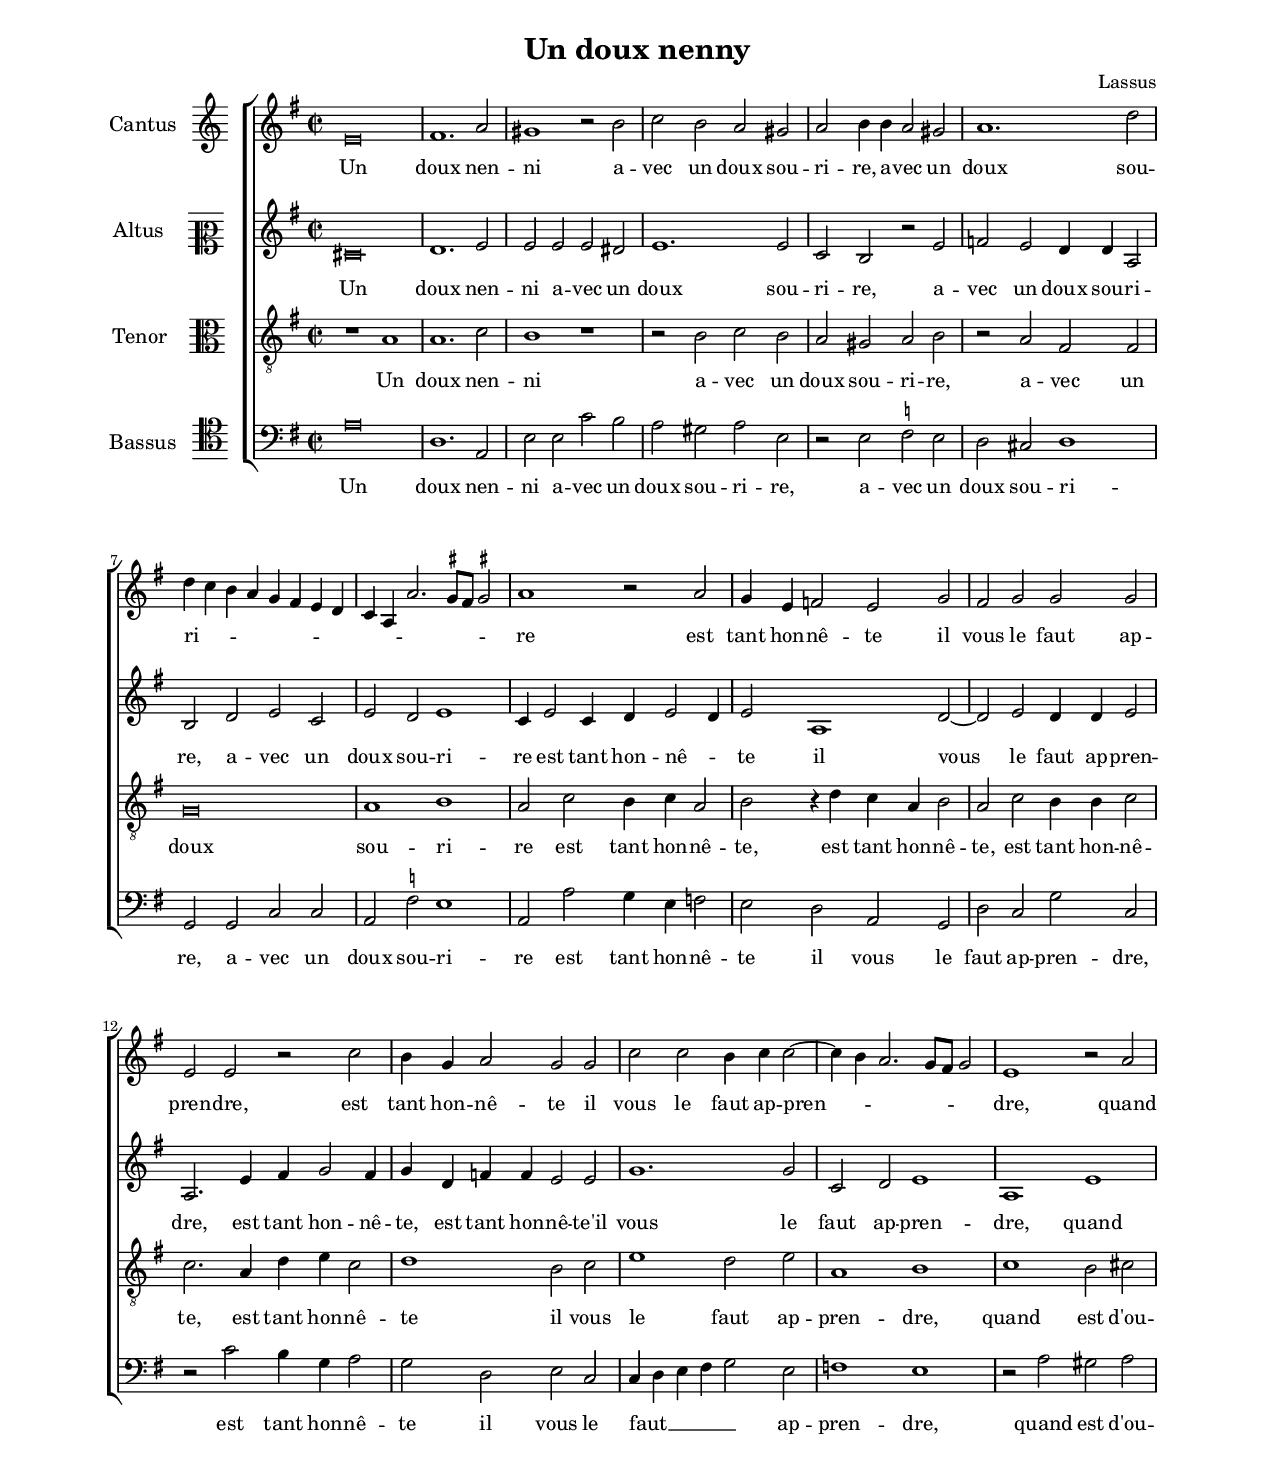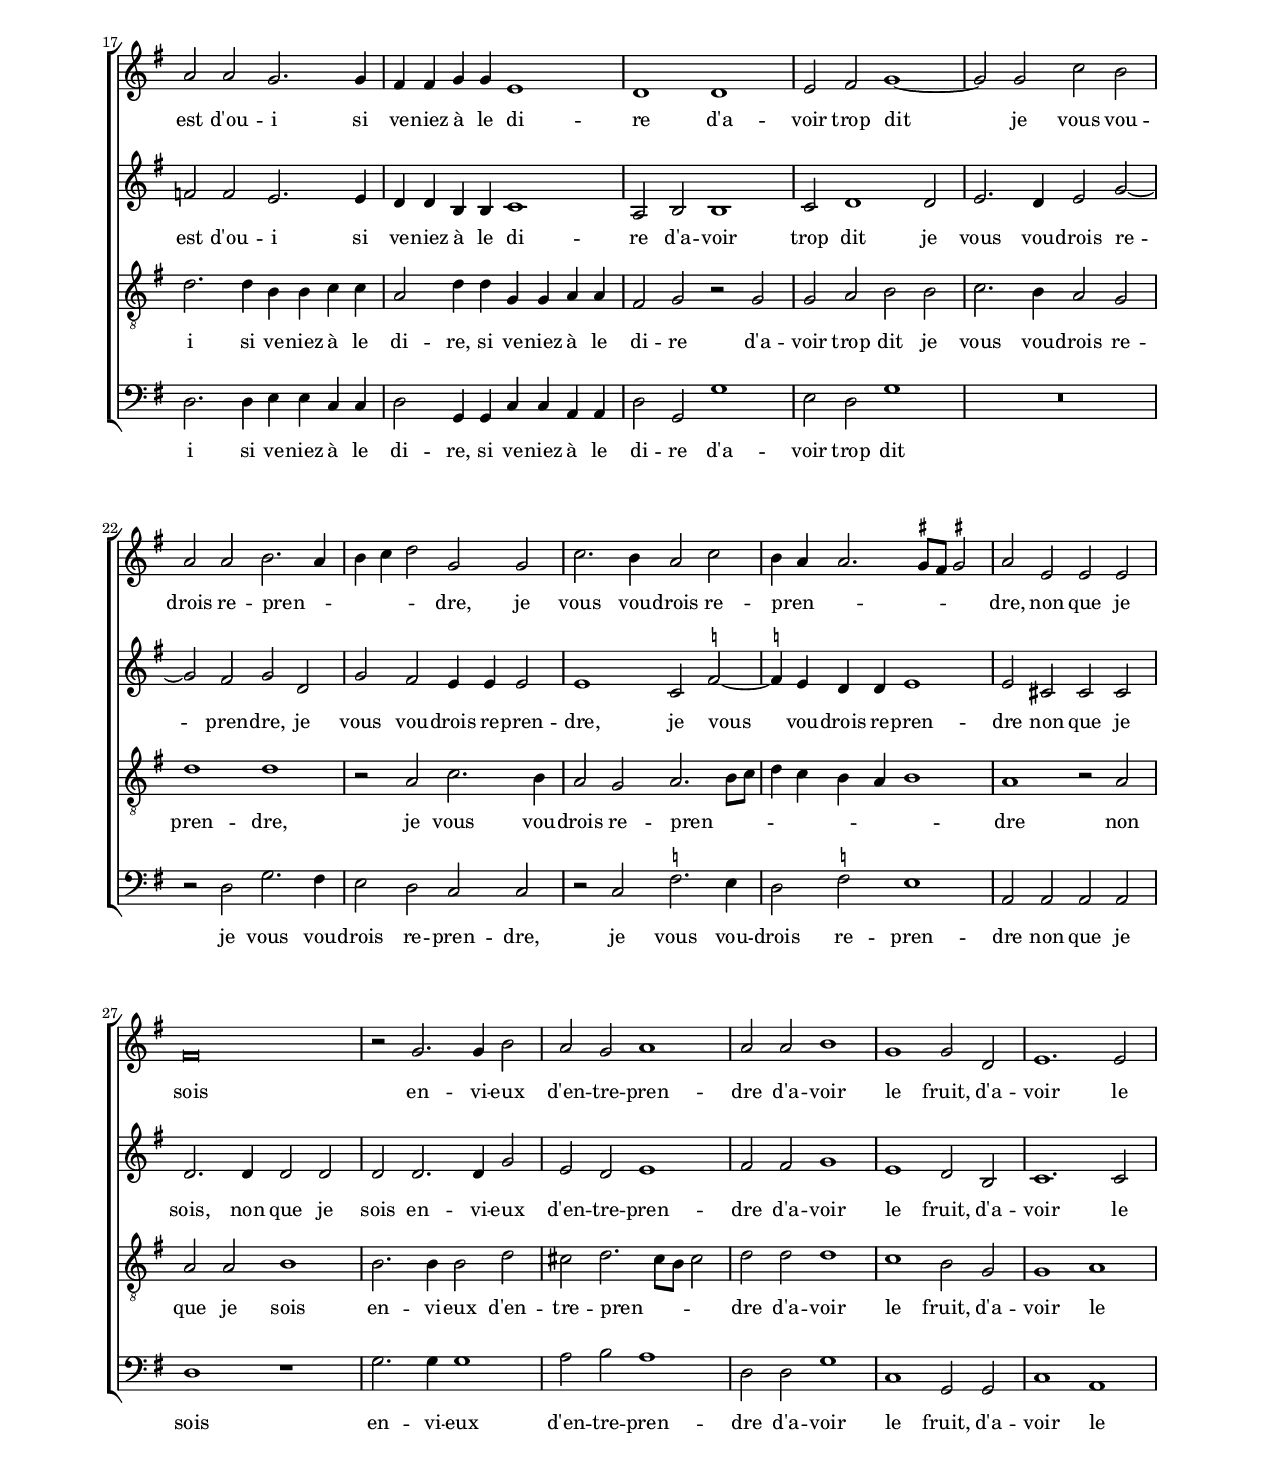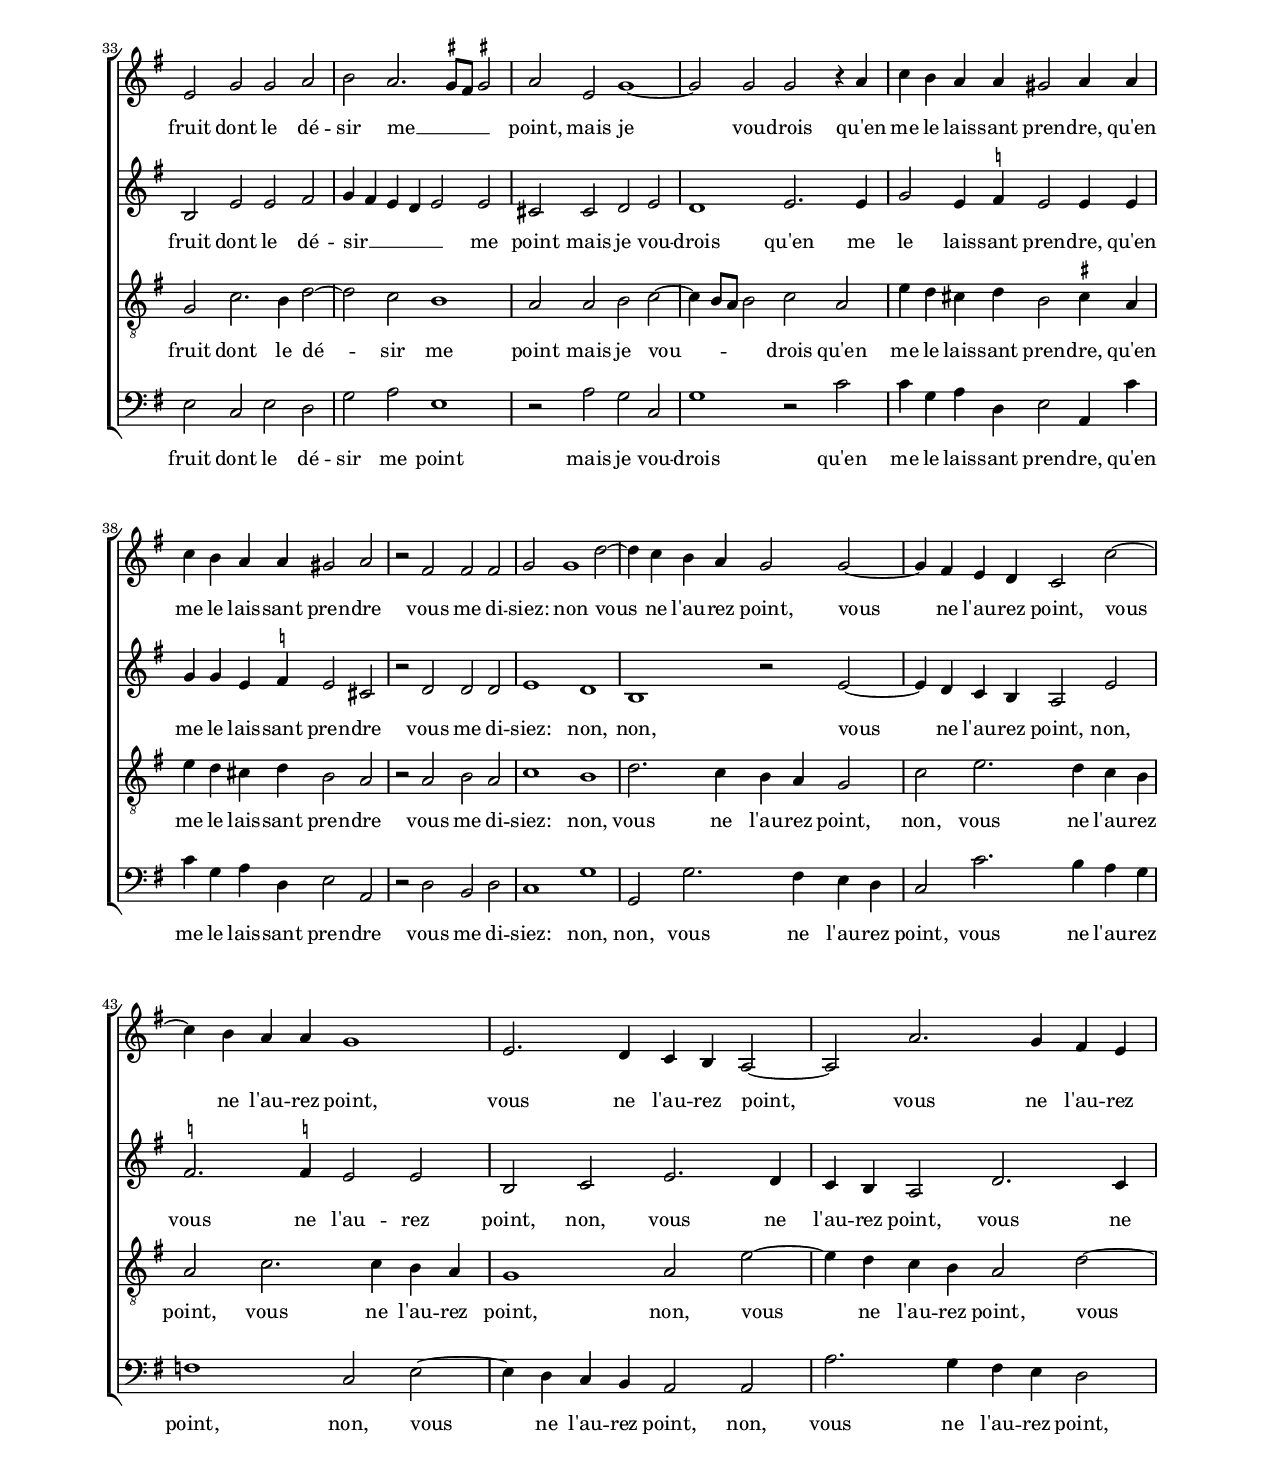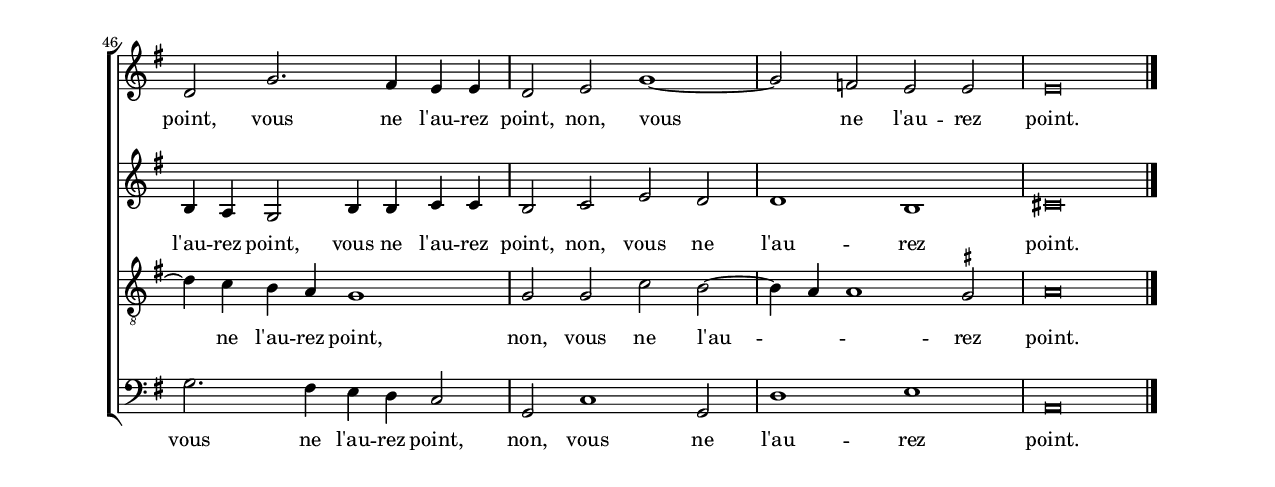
\header
{
  title="Un doux nenny"
  composer="Lassus"
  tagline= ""
}

\version "2.18.2"
\include "deutsch.ly"
#(set-global-staff-size 16)
#(set-default-paper-size "letter")
#(ly:set-option 'point-and-click #f)

	
global = {
	\key c \major
	\time 2/2 \set Score.measureLength = #(ly:make-moment 2/1)
	}

	ficta = { \once \set suggestAccidentals = ##t }
	
	forget = #(define-music-function (parser location music) (ly:music?) #{
		\accidentalStyle forget
		$music
		\accidentalStyle default
		#})
	
	m = \melisma
	me = \melismaEnd


\paper
	{
	top-margin = 2 \cm
	bottom-margin = 2 \cm
	left-margin = 2 \cm
	right-margin = 2 \cm
	ragged-bottom = ##f
	ragged-last-bottom = ##t
	print-page-number = ##f
	system-system-spacing = #'((basic-distance . 18) (minimum-distance . 14) (padding . 6) (strechability . 250))
%	systems-per-page = 3
%	min-systems-per-page = 3
%	oddHeaderMarkup = \markup { \fill-line { \null \null \column \right-align { \fontsize #1 \fromproperty #'page:page-number-string \null } } }
%	evenHeaderMarkup = \markup { \column \right-align { \fontsize #1 \fromproperty #'page:page-number-string \null } }
	}


incipitcantus = \markup { \score {
	{
	\set Staff.instrumentName = \markup { \fontsize #1 "Cantus" }
	\key c \major
	\clef violin
	s4 \bar ""
	}
	\layout  {
	raggedright = ##t
	indent = 1.6 \cm
	line-width = 2.2\cm
	\context { \Staff \remove Time_signature_engraver }
	\override Staff.Clef.Y-extent = #'(0 . 0)
	}} \hspace #1 }
	
      
incipitaltus = \markup { \score {
	{
	\set Staff.instrumentName = \markup { \fontsize #1 "Altus" }
	\key c \major
	\clef mezzosoprano
	s4 \bar ""
	}
	\layout  {
	raggedright = ##t
	indent = 1.6 \cm
	line-width = 2.2\cm
	\context { \Staff \remove Time_signature_engraver }
	\override Staff.Clef.Y-extent = #'(0 . 0)
	}} \hspace #1 }


incipittenor = \markup { \score {
	{
	\set Staff.instrumentName = \markup { \fontsize #1 "Tenor" }
	\key c \major
	\clef alto
	s4 \bar ""
	}
	\layout  {
	raggedright = ##t
	indent = 1.6 \cm
	line-width = 2.2\cm
	\context { \Staff \remove Time_signature_engraver }
	\override Staff.Clef.Y-extent = #'(0 . 0)
	}} \hspace #1 }


incipitbassus = \markup { \score {
	{
	\set Staff.instrumentName = \markup { \fontsize #1 "Bassus" }
	\key c \major
	\clef tenor
	s4 \bar ""
	}
	\layout  {
	raggedright = ##t
	indent = 1.6 \cm
	line-width = 2.2\cm
	\context { \Staff \remove Time_signature_engraver }
	\override Staff.Clef.Y-extent = #'(0 . 0)
	}} \hspace #1 }


cantus =  \relative c''
	{
	a\breve
	h1. d2
	cis1 r2 e
	f2 e d cis
%5
	d2 e4 e d2 cis |
	d1. g2
	g4 f e d c h a g
	f4 d d'2. \ficta cis8 h \ficta cis!2
	d1 r2 d
%10
	c4 a b2 a c |
	h2 c c c
	a2 a r2 f'
	e4 c d2 c c
	f2 f e4 f f2~
%15
	f4 e d2. c8 h c2 |
	a1 r2 d
	d2 d c2. c4
	h4 h c c a1
	g1 g
%20
	a2 h c1~ |
	c2 c f e
	d2 d e2. d4
	e4 f g2 c, c
	f2. e4 d2 f
%25
	e4 d d2. \ficta cis8 h \ficta cis!2 |
	d2 a a a
	h\breve
	r2 c2. c4 e2
	d2 c d1
%30
	d2 d e1 |
	c1 c2 g
	a1. a2
	a2 c c d
	e2 d2. \ficta cis8 h \ficta cis!2
%35
	d2 a c1~ |
	c2 c c r4 d
	f4 e d d cis2 d4 d
	f4 e d d cis2 d
	r2 h h h
%40
	c2 c1 g'2~ |
	g4 f e d c2 c~
	c4 h a g f2 f'~
	f4 e d d c1
	a2. g4 f e d2~
%45
	d2 d'2. c4 h a |
	g2 c2. h4 a a
	g2 a c1~
	c2 b a a
	a\breve \bar "|." |
	}


altus =  \relative c'
        {
	fis\breve
	g1. a2
	a2 a a gis
	a1. a2
%5
	f2 e r a |
	b2 a g4 g d2
	e2 g a f
	a2 g a1
	f4 a2 f4 g a2 g4
%10
	a2 d,1 g2~ |
	g2 a g4 g a2
	d,2. a'4 h4 c2 h4
	c4 g b b a2 a
	c1. c2
%15
	f,2 g a1 |
	d,1 a'
	b2 b a2. a4
	g4 g e e f1
	d2 e e1
%20
	f2 g1 g2 |
	a2. g4 a2 c~
	c2 h c g
	c2 h a4 a a2
	a1 f2 \ficta b~
%25
	\ficta b!4 a g g a1 |
	a2 fis fis fis
	g2. g4 g2 g
	g2 g2. g4 c2
	a2 g a1
%30
	h2 h c1 |
	a1 g2 e
	f1. f2
	e2 a a h
	c4 h a g a2 a
%35
	fis2 fis g a |
	g1 a2. a4
	c2 a4 \ficta b a2 a4 a
	c4 c a \ficta b a2 fis
	r2 g g g
%40
	a1 g |
	e1 r2 a~
	a4 g f e d2 a'
	\ficta b2. \ficta b!4 a2 a
	e2 f a2. g4
%45
	f4 e d2 g2. f4 |
	e4 d c2 e4 e f f
	e2 f a g
	g1 e
	fis\breve |
	}


tenor =  \relative c'
	{
	r1 d
	d1. f2
	e1 r
	r2 e f e
%5
	d2 cis d e |
	r2 d h h
	c\breve
	d1 e
	d2 f e4 f d2
%10
	e2 r4 g f4 d e2 |
	d2 f e4 e f2
	f2. d4 g a f2
	g1 e2 f
	a1 g2 a
%15
	d,1 e |
	f1 e2 fis
	g2. g4 e e f f
	d2 g4 g c, c d d
	h2 c r c
%20
	c2 d e e |
	f2. e4 d2 c
	g'1 g
	r2 d f2. e4
	d2 c d2. e8 f
%25
	g4 f e d e1 |
	d1 r2 d
	d2 d e1
	e2. e4 e2 g
	fis2 g2. fis8 e fis2
%30
	g2 g g1 |
	f1 e2 c
	c1 d
	c2 f2. e4 g2~
	g2 f e1
%35
	d2 d e f~ |
	f4 e8 d e2 f d
	a'4 g fis g e2 \ficta fis!4 d
	a'4 g fis g e2 d
	r2 d e d
%40
	f1 e |
	g2. f4 e d c2
	f2 a2. g4 f e
	d2 f2. f4 e d
	c1 d2 a'~
%45
	a4 g f e d2 g~ |
	g4 f e d c1
	c2 c f e~
	e4 d d1 \ficta cis2
	d\breve |
	}


bassus  =  \relative c
	{
	d'\breve
	g,1. d2
	a'2 a f' e
	d2 cis d a
%5
	r2 a \ficta b a |
	g2 fis g1
	c,2 c f f
	d2 \ficta b' a1
	d,2 d' c4 a b2
%10
	a2 g d c |
	g'2 f c' f,
	r2 f' e4 c d2
	c2 g a f
	f4 g a h c2 a
%15
	b1 a |
	r2 d cis d
	g,2. g4 a a f f
	g2 c,4 c f f d d
	g2 c, c'1
%20
	a2 g c1 |
	R\breve
	r2 g c2. h4
	a2 g f f
	r2 f \ficta b2. a4
%25
	g2 \ficta b a1 |
	d,2 d d d
	g1 r
	c2. c4 c1
	d2 e d1
%30
	g,2 g c1 |
	f,1 c2 c
	f1 d
	a'2 f a g
	c2 d a1
%35
	r2 d c f, |
	c'1 r2 f
	f4 c d g, a2 d,4 f'
	f4 c d g, a2 d,
	r2 g e g
%40
	f1 c' |
	c,2 c'2. h4 a g
	f2 f'2. e4 d c
	b1 f2 a~
	a4 g f e d2 d
%45
	d'2. c4 h a g2 |
	c2. h4 a g f2
	c2 f1 c2
	g'1 a
	d,\breve |
	}

lyricscantus = \lyricmode {
	Un doux nen -- ni a -- vec un doux sou -- ri -- re,
	a -- vec un doux sou -- ri -- _ _ _ _ _ _ _ _ _ _ _ _ _ re
	est tant hon -- nê -- te il vous le faut ap -- pren -- dre,
	est tant hon -- nê -- te il vous le faut ap -- pren -- _ _ _ _ _ dre,
	quand est d'ou -- i si ve -- niez à le di -- re
	d'a -- voir trop dit je vous vou -- drois re -- pren -- _ _ _ _ dre,
	je vous vou -- drois re -- pren -- _ _ _ _ _ dre,
	non que je sois en -- vi -- eux d'en -- tre -- pren -- dre
	d'a -- voir le fruit,
	d'a -- voir le fruit dont le dé -- sir me __ _ _ _ point,
	mais je vou -- drois qu'en me le lais -- sant pren -- dre,
	qu'en me le lais -- sant pren -- dre
	vous me di -- siez: non vous ne l'au -- rez point,
	vous ne l'au -- rez point,
	vous ne l'au -- rez point,
	vous ne l'au -- rez point,
	vous ne l'au -- rez point,
	vous ne l'au -- rez point,
	non, vous ne l'au -- rez point.
	}


lyricsaltus = \lyricmode {
	Un doux nen -- ni a -- vec un doux sou -- ri -- re,
	a -- vec un doux sou -- ri -- re,
	a -- vec un doux sou -- ri -- re
	est tant hon -- nê -- _ te il vous le faut ap -- pren -- dre,
	est tant hon -- nê -- te,
	est tant hon -- nê -- te'il vous le faut ap -- pren -- dre,
	quand est d'ou -- i si ve -- niez à le di -- re
	d'a -- voir trop dit je vous vou -- drois re -- pren -- dre,
	je vous vou -- drois re -- pren -- dre,
	je vous vou -- drois re -- pren -- dre
	non que je sois,
	non que je sois en -- vi -- eux d'en -- tre -- pren -- dre
	d'a -- voir le fruit,
	d'a -- voir le fruit dont le dé -- sir __ _ _ _ _ me point
	mais je vou -- drois qu'en me le lais -- sant pren -- dre,
	qu'en me le lais -- sant pren -- dre
	vous me di -- siez: non, non, vous ne l'au -- rez point,
	non, vous ne l'au -- rez point,
	non, vous ne l'au -- rez point,
	vous ne l'au -- rez point,
	vous ne l'au -- rez point,
	non, vous ne l'au -- rez point.
	}


lyricstenor = \lyricmode {
	Un doux nen -- ni a -- vec un doux sou -- ri -- re,
	a -- vec un doux sou -- ri -- re
	est tant hon -- nê -- te,
	est tant hon -- nê -- te,
	est tant hon -- nê -- te,
	est tant hon -- nê -- te il vous le faut ap -- pren -- dre,
	quand est d'ou -- i si ve -- niez à le di -- re,
	si ve -- niez à le di -- re
	d'a -- voir trop dit je vous vou -- drois re -- pren -- dre,
	je vous vou -- drois re -- pren -- _ _ _ _ _ _ _ dre
	non que je sois en -- vi -- eux d'en -- tre -- pren -- _ _ _ dre
	d'a -- voir le fruit,
	d'a -- voir le fruit dont le dé -- sir me point
	mais je vou -- _ _ _ drois qu'en me le lais -- sant pren -- dre,
	qu'en me le lais -- sant pren -- dre
	vous me di -- siez: non, vous ne l'au -- rez point,
	non, vous ne l'au -- rez point,
	vous ne l'au -- rez point,
	non, vous ne l'au -- rez point,
	vous ne l'au -- rez point,
	non, vous ne l'au -- _ _ rez point.
	}


lyricsbassus = \lyricmode {
	Un doux nen -- ni a -- vec un doux sou -- ri -- re,
	a -- vec un doux sou -- ri -- re,
	a -- vec un doux sou -- ri -- re
	est tant hon -- nê -- te il vous le faut ap -- pren -- dre,
	est tant hon -- nê -- te il vous le faut __ _ _ _ _ ap -- pren -- dre,
	quand est d'ou -- i si ve -- niez à le di -- re,
	si ve -- niez à le di -- re
	d'a -- voir trop dit je vous vou -- drois re -- pren -- dre,
	je vous vou -- drois re -- pren -- dre
	non que je sois en -- vi -- eux d'en -- tre -- pren -- dre
	d'a -- voir le fruit,
	d'a -- voir le fruit dont le dé -- sir me point
	mais je vou -- drois qu'en me le lais -- sant pren -- dre,
	qu'en me le lais -- sant pren -- dre
	vous me di -- siez: non, non, vous ne l'au -- rez point,
	vous ne l'au -- rez point,
	non, vous ne l'au -- rez point,
	non, vous ne l'au -- rez point,
	vous ne l'au -- rez point,
	non, vous ne l'au -- rez point.
	}


\score
{  
	\transpose c g, {
	\new ChoirStaff \with { \override StaffGrouper.staff-staff-spacing.basic-distance = #13 }
	<<

	\new Staff << \global
	\new Voice="v1" {
		\set Staff.instrumentName=\incipitcantus
		\set Staff.midiInstrument = "reed organ"
		\clef "violin"
		\cantus }
	\new Lyrics \lyricsto "v1" {\lyricscantus }
	>>


	\new Staff << \global
	\new Voice="v2" {
		\set Staff.instrumentName=\incipitaltus
		\set Staff.midiInstrument = "reed organ"
		\clef "violin" 
		\altus}
	\new Lyrics \lyricsto "v2" {\lyricsaltus }
	>>


	\new Staff << \global
	\new Voice="v3" {
		\set Staff.instrumentName=\incipittenor
		\set Staff.midiInstrument = "reed organ"
		\clef "G_8"
		\tenor }
	\new Lyrics \lyricsto "v3" {\lyricstenor }
	>>


	\new Staff << \global
	\new Voice="v4" {
		\set Staff.instrumentName=\incipitbassus
		\set Staff.midiInstrument = "reed organ"
		\clef "bass" 
		\bassus }
	\new Lyrics \lyricsto "v4" {\lyricsbassus}
	>>

	>>
	} % transpose

	\layout
	{
	indent = 2.3 \cm
	\context { \Lyrics \override VerticalAxisGroup.nonstaff-relatedstaff-spacing.padding = #1.6 }
	\context { \Staff \override TimeSignature.break-visibility = #end-of-line-invisible }
%	\context { \Staff \override InstrumentName.X-offset = #'-25 }
	\context { \Voice \override Slur.transparent = ##t }
%	\context { \Voice \override AccidentalSuggestion.avoid-slur = #'ignore }
%	\context { \Voice \override AccidentalSuggestion.outside-staff-priority = ##f }
%	\context { \Score \override BarNumber.padding = #2 }
	\context { \Voice \override NoteHead.style = #'baroque }
	}

\midi
	{
    	\tempo 2 = 110
	}
	
}


% EOF
